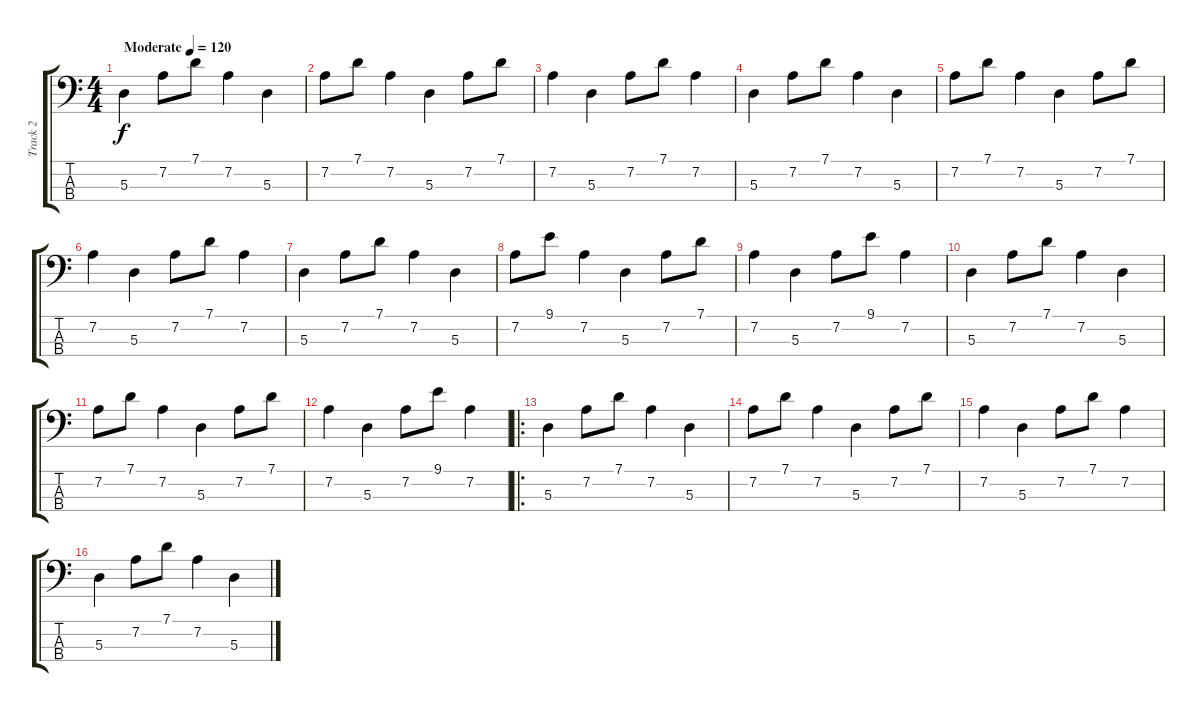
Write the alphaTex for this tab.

\track ("Track 2" "Track 2") {instrument electricbassfinger}
\staff {score tabs}
\tuning (G2 D2 A1 E1) {hide}
\ts (4 4)
\tempo (120 "Moderate")
\clef f4
\ks c
5.3.4{dy f instrument electricbassfinger} 7.2.8 7.1.8 7.2.4 5.3.4 |
7.2.8 7.1.8 7.2.4 5.3.4 7.2.8 7.1.8 |
7.2.4 5.3.4 7.2.8 7.1.8 7.2.4 |
5.3.4 7.2.8 7.1.8 7.2.4 5.3.4 |
7.2.8 7.1.8 7.2.4 5.3.4 7.2.8 7.1.8 |
7.2.4 5.3.4 7.2.8 7.1.8 7.2.4 |
5.3.4 7.2.8 7.1.8 7.2.4 5.3.4 |
7.2.8 9.1.8 7.2.4 5.3.4 7.2.8 7.1.8 |
7.2.4 5.3.4 7.2.8 9.1.8 7.2.4 |
5.3.4 7.2.8 7.1.8 7.2.4 5.3.4 |
7.2.8 7.1.8 7.2.4 5.3.4 7.2.8 7.1.8 |
7.2.4 5.3.4 7.2.8 9.1.8 7.2.4 |
\ro
5.3.4 7.2.8 7.1.8 7.2.4 5.3.4 |
7.2.8 7.1.8 7.2.4 5.3.4 7.2.8 7.1.8 |
7.2.4 5.3.4 7.2.8 7.1.8 7.2.4 |
5.3.4 7.2.8 7.1.8 7.2.4 5.3.4
